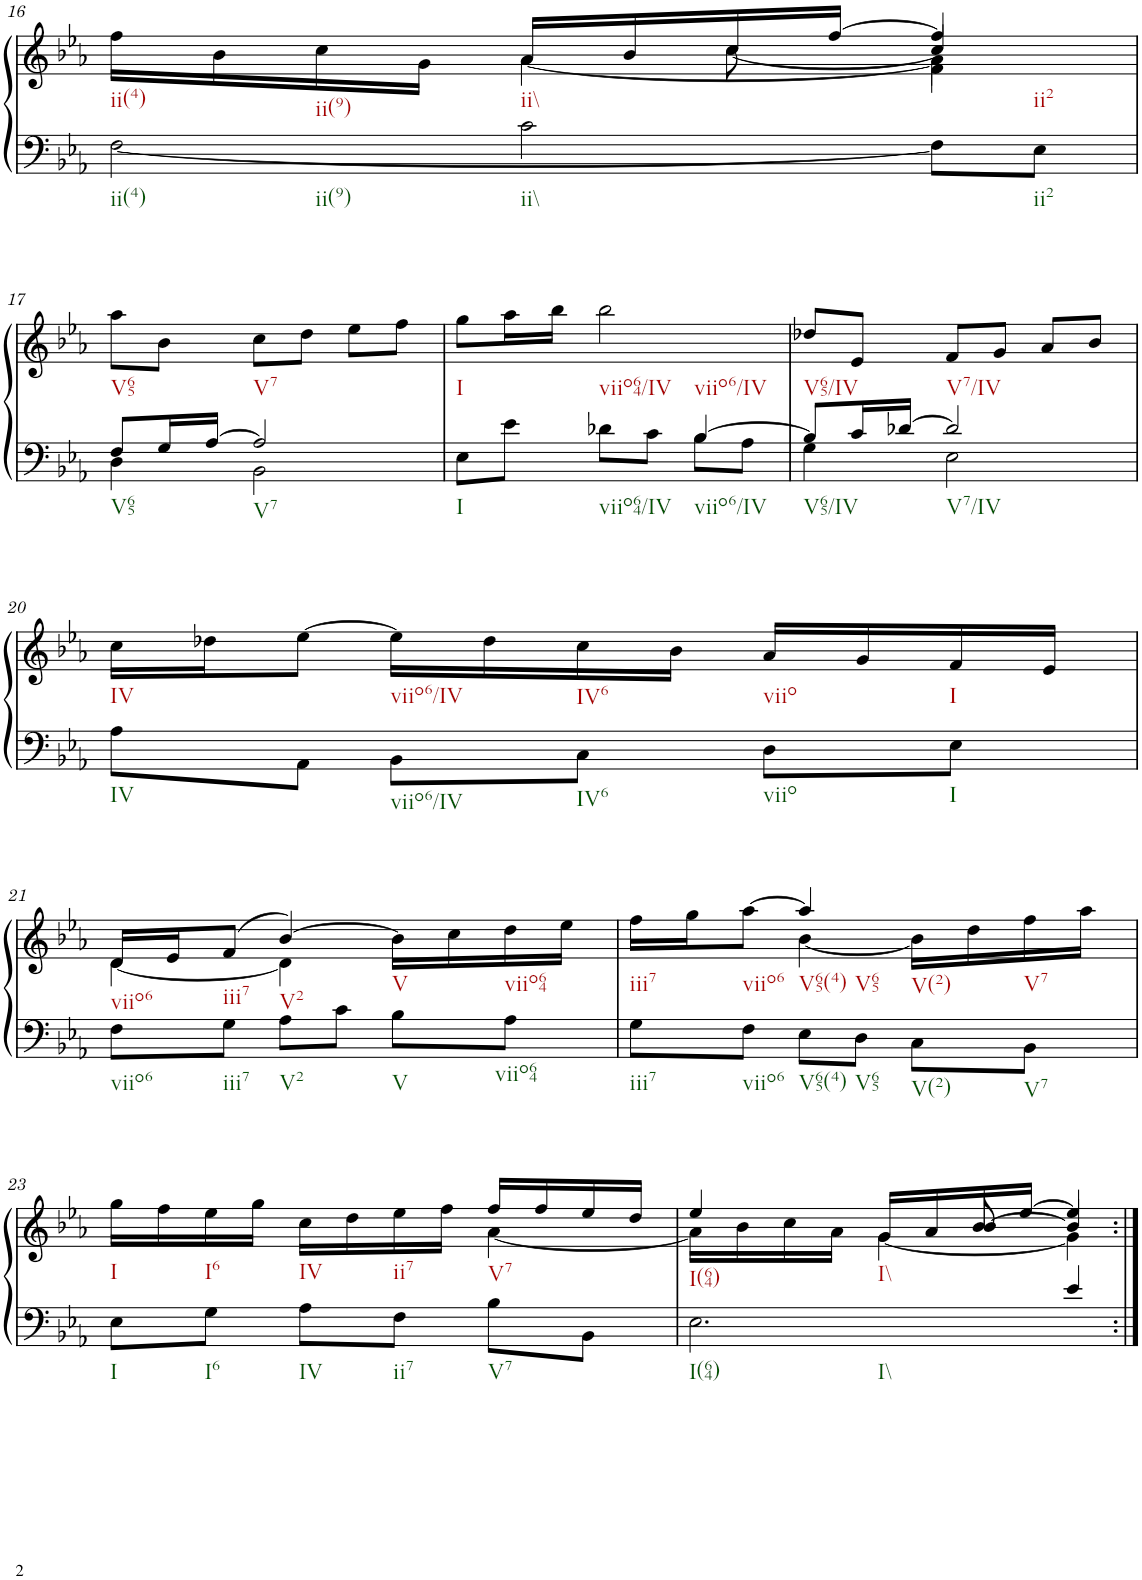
**kern	**kern
*part1	*part1
*staff2	*staff1
*I"Klavier linke Hand	*
!!LO:PB:g=z
*clefF4	*clefG2
*k[b-e-a-]	*k[b-e-a-]
*M3/4	*M3/4
=16	=16
*^	*^
*	*	*	*^
*	*	*	*	*^
4ryy	[2F\	16ff\LL	4ryy	4.ryy	2ryy
.	.	16b-\	.	.	.
.	.	16cc\	.	.	.
.	.	16g\JJ	.	.	.
2c\	.	16a-/LL	[4a-\	.	.
.	.	16b-/	.	.	.
.	.	16cc/	.	[8cc\	.
.	.	[16ff/JJ	.	.	.
.	8F\L]	4ff/]	4a-\]	4cc/]	4f\
.	8E-\J	.	.	.	.
*	*	*	*v	*v	*v
!!LO:LB:g=z
=17	=17	=17	=17
8F/L	4D\	2.ryy	8aa-\L
16G/L	.	.	8b-\J
[16A-/JJ	.	.	.
2A-/]	2BB-\	.	8cc\L
.	.	.	8dd\J
.	.	.	8ee-\L
.	.	.	8ff\J
=18	=18	=18	=18
4ryy	8E-\L	2.ryy	8gg\L
.	8e-\J	.	16aa-\L
.	.	.	16bb-\JJ
4ryy	8d-X\L	.	2bb-\
.	8c\J	.	.
[4B-/	8B-\L	.	.
.	8A-\J	.	.
*	*	*v	*v
=19	=19	=19
8B-/L]	4G\	8dd-X/L
16c/L	.	8e-/J
[16d-X/JJ	.	.
2d-/]	2E-\	8f/L
.	.	8g/J
.	.	8a-/L
.	.	8b-/J
!!LO:LB:g=z
=20	=20	=20
2.ryy	8A-\L	16cc\LL
.	.	16dd-X\J
.	8AA-\J	[8ee-\J
.	8BB-\L	16ee-\LL]
.	.	16dd-\
.	8C\J	16cc\
.	.	16b-\JJ
.	8D\L	16a-/LL
.	.	16g/
.	8E-\J	16f/
.	.	16e-/JJ
!!LO:LB:g=z
=21	=21	=21
*	*	*^
2.ryy	8F\L	16d/LL	[4d\
.	.	16e-/J	.
.	8G\J	(8f/J	.
.	8A-\L	[4b-/)	4d\]
.	8c\J	.	.
.	8B-\L	16b-\LL]	4ryy
.	.	16cc\	.
.	8A-\J	16dd\	.
.	.	16ee-\JJ	.
=22	=22	=22	=22
2.ryy	8G\L	16ff\LL	4ryy
.	.	16gg\J	.
.	8F\J	[8aa-\J	.
.	8E-\L	4aa-/]	[4b-\
.	8D\J	.	.
.	8C\L	4ryy	16b-\LL]
.	.	.	16dd\
.	8BB-\J	.	16ff\
.	.	.	16aa-\JJ
!!LO:LB:g=z	!!
=23	=23	=23	=23
2.ryy	8E-\L	4ryy	16gg\LL
.	.	.	16ff\
.	8G\J	.	16ee-\
.	.	.	16gg\JJ
.	8A-\L	4ryy	16cc\LL
.	.	.	16dd\
.	8F\J	.	16ee-\
.	.	.	16ff\JJ
.	8B-\L	16ff/LL	[4a-\
.	.	16ff/	.
.	8BB-\J	16ee-/	.
.	.	16dd/JJ	.
=24	=24	=24	=24
*	*	*	*^
4ryy	2.E-\	4ee-/	16a-\LL]	4.ryy
.	.	.	16b-\	.
.	.	.	16cc\	.
.	.	.	16a-\JJ	.
4ryy	.	16g/LL	[4g\	.
.	.	16a-/	.	.
.	.	16b-/	.	[8b-/
.	.	[16ee-/JJ	.	.
4e-/	.	4ee-/]	4g\]	4b-/]
*v	*v	*	*	*
*	*v	*v	*v
=:|!	=:|!
*-	*-
